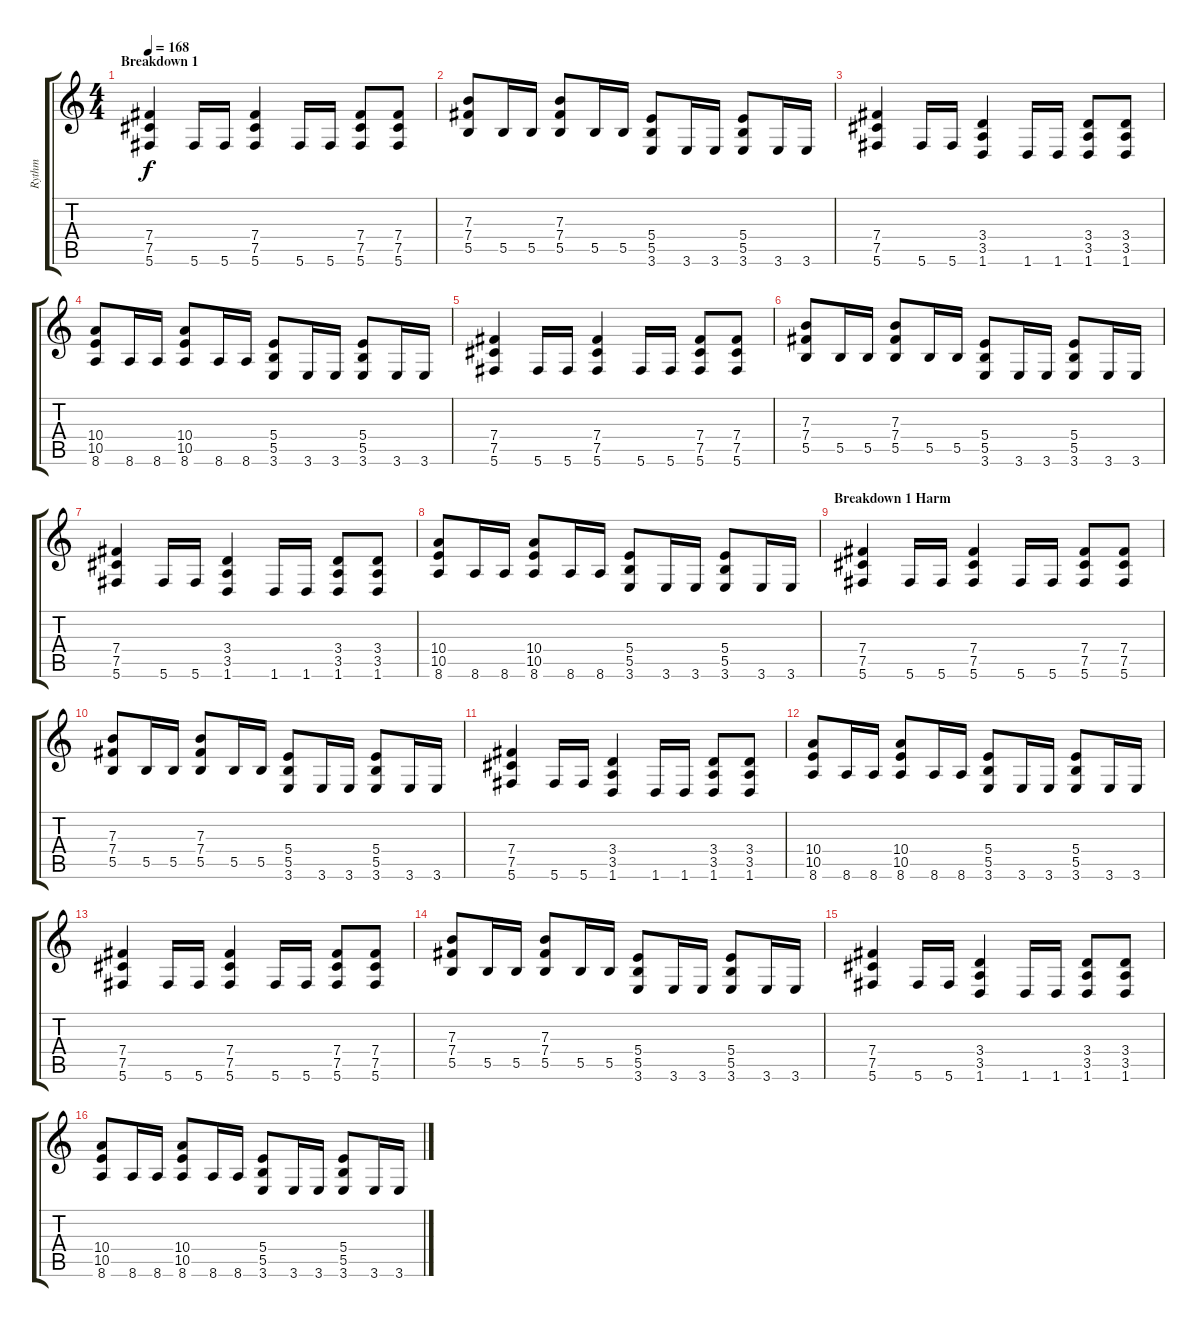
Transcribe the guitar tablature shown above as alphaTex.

\track ("Rythm" "Rythm") {instrument distortionguitar}
\staff {score tabs}
\tuning (Db4 Ab3 E3 B2 Gb2 Db2) {hide}
\ts (4 4)
\section ("" "Breakdown 1")
\tempo 168
\clef g2
\ks c
(7.4 7.5 5.6).4{dy f} 5.6.16 5.6.16 (7.4 7.5 5.6).4 5.6.16 5.6.16 (7.4 7.5 5.6).8 (7.4 7.5 5.6).8 |
(7.3 7.4 5.5).8 5.5.16 5.5.16 (7.3 7.4 5.5).8 5.5.16 5.5.16 (5.4 5.5 3.6).8 3.6.16 3.6.16 (5.4 5.5 3.6).8 3.6.16 3.6.16 |
(7.4 7.5 5.6).4 5.6.16 5.6.16 (3.4 3.5 1.6).4 1.6.16 1.6.16 (3.4 3.5 1.6).8 (3.4 3.5 1.6).8 |
(10.4 10.5 8.6).8 8.6.16 8.6.16 (10.4 10.5 8.6).8 8.6.16 8.6.16 (5.4 5.5 3.6).8 3.6.16 3.6.16 (5.4 5.5 3.6).8 3.6.16 3.6.16 |
(7.4 7.5 5.6).4 5.6.16 5.6.16 (7.4 7.5 5.6).4 5.6.16 5.6.16 (7.4 7.5 5.6).8 (7.4 7.5 5.6).8 |
(7.3 7.4 5.5).8 5.5.16 5.5.16 (7.3 7.4 5.5).8 5.5.16 5.5.16 (5.4 5.5 3.6).8 3.6.16 3.6.16 (5.4 5.5 3.6).8 3.6.16 3.6.16 |
(7.4 7.5 5.6).4 5.6.16 5.6.16 (3.4 3.5 1.6).4 1.6.16 1.6.16 (3.4 3.5 1.6).8 (3.4 3.5 1.6).8 |
(10.4 10.5 8.6).8 8.6.16 8.6.16 (10.4 10.5 8.6).8 8.6.16 8.6.16 (5.4 5.5 3.6).8 3.6.16 3.6.16 (5.4 5.5 3.6).8 3.6.16 3.6.16 |
\section ("" "Breakdown 1 Harm")
(7.4 7.5 5.6).4 5.6.16 5.6.16 (7.4 7.5 5.6).4 5.6.16 5.6.16 (7.4 7.5 5.6).8 (7.4 7.5 5.6).8 |
(7.3 7.4 5.5).8 5.5.16 5.5.16 (7.3 7.4 5.5).8 5.5.16 5.5.16 (5.4 5.5 3.6).8 3.6.16 3.6.16 (5.4 5.5 3.6).8 3.6.16 3.6.16 |
(7.4 7.5 5.6).4 5.6.16 5.6.16 (3.4 3.5 1.6).4 1.6.16 1.6.16 (3.4 3.5 1.6).8 (3.4 3.5 1.6).8 |
(10.4 10.5 8.6).8 8.6.16 8.6.16 (10.4 10.5 8.6).8 8.6.16 8.6.16 (5.4 5.5 3.6).8 3.6.16 3.6.16 (5.4 5.5 3.6).8 3.6.16 3.6.16 |
(7.4 7.5 5.6).4 5.6.16 5.6.16 (7.4 7.5 5.6).4 5.6.16 5.6.16 (7.4 7.5 5.6).8 (7.4 7.5 5.6).8 |
(7.3 7.4 5.5).8 5.5.16 5.5.16 (7.3 7.4 5.5).8 5.5.16 5.5.16 (5.4 5.5 3.6).8 3.6.16 3.6.16 (5.4 5.5 3.6).8 3.6.16 3.6.16 |
(7.4 7.5 5.6).4 5.6.16 5.6.16 (3.4 3.5 1.6).4 1.6.16 1.6.16 (3.4 3.5 1.6).8 (3.4 3.5 1.6).8 |
(10.4 10.5 8.6).8 8.6.16 8.6.16 (10.4 10.5 8.6).8 8.6.16 8.6.16 (5.4 5.5 3.6).8 3.6.16 3.6.16 (5.4 5.5 3.6).8 3.6.16 3.6.16
